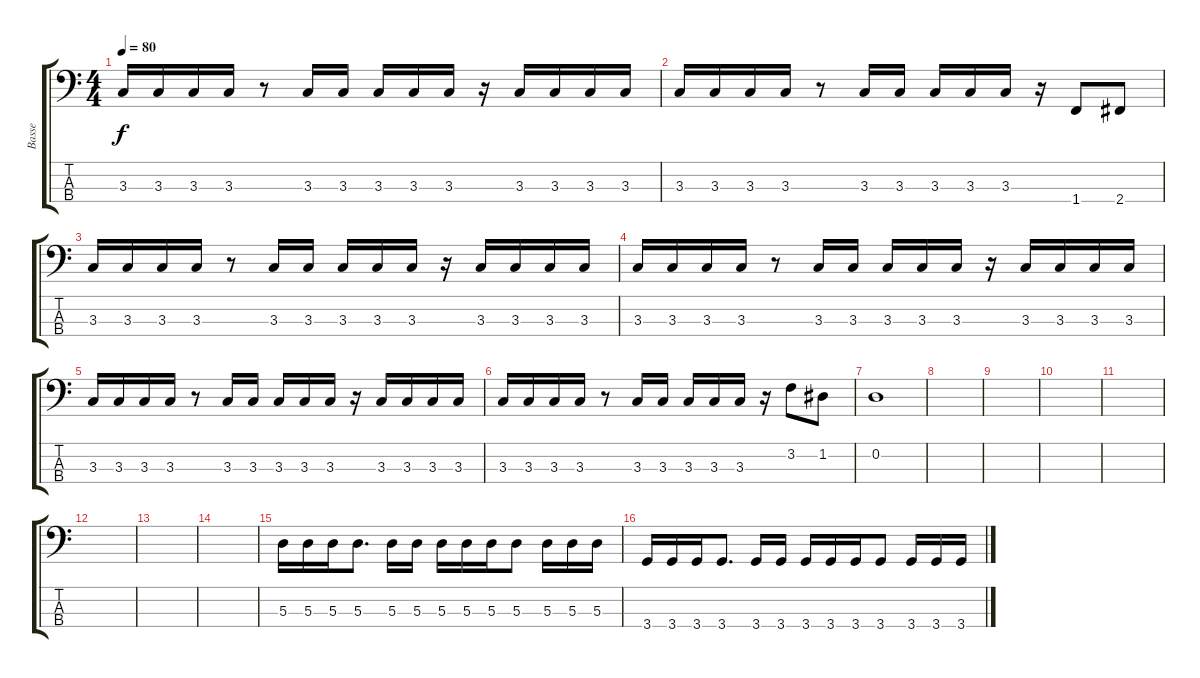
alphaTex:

\track ("Basse" "Basse") {instrument electricbasspick}
\staff {score tabs}
\tuning (G2 D2 A1 E1) {hide}
\ts (4 4)
\tempo 80
\clef f4
\ks c
3.3.16{dy f} 3.3.16 3.3.16 3.3.16 r.8 3.3.16 3.3.16 3.3.16 3.3.16 3.3.16 r.16 3.3.16 3.3.16 3.3.16 3.3.16 |
3.3.16 3.3.16 3.3.16 3.3.16 r.8 3.3.16 3.3.16 3.3.16 3.3.16 3.3.16 r.16 1.4.8 2.4.8 |
3.3.16 3.3.16 3.3.16 3.3.16 r.8 3.3.16 3.3.16 3.3.16 3.3.16 3.3.16 r.16 3.3.16 3.3.16 3.3.16 3.3.16 |
3.3.16 3.3.16 3.3.16 3.3.16 r.8 3.3.16 3.3.16 3.3.16 3.3.16 3.3.16 r.16 3.3.16 3.3.16 3.3.16 3.3.16 |
3.3.16 3.3.16 3.3.16 3.3.16 r.8 3.3.16 3.3.16 3.3.16 3.3.16 3.3.16 r.16 3.3.16 3.3.16 3.3.16 3.3.16 |
3.3.16 3.3.16 3.3.16 3.3.16 r.8 3.3.16 3.3.16 3.3.16 3.3.16 3.3.16 r.16 3.2.8 1.2.8 |
0.2.1 |
|
|
|
|
|
|
|
5.3.16 5.3.16 5.3.16 5.3.8{d} 5.3.16 5.3.16 5.3.16 5.3.16 5.3.16 5.3.8 5.3.16 5.3.16 5.3.16 |
3.4.16 3.4.16 3.4.16 3.4.8{d} 3.4.16 3.4.16 3.4.16 3.4.16 3.4.16 3.4.8 3.4.16 3.4.16 3.4.16
